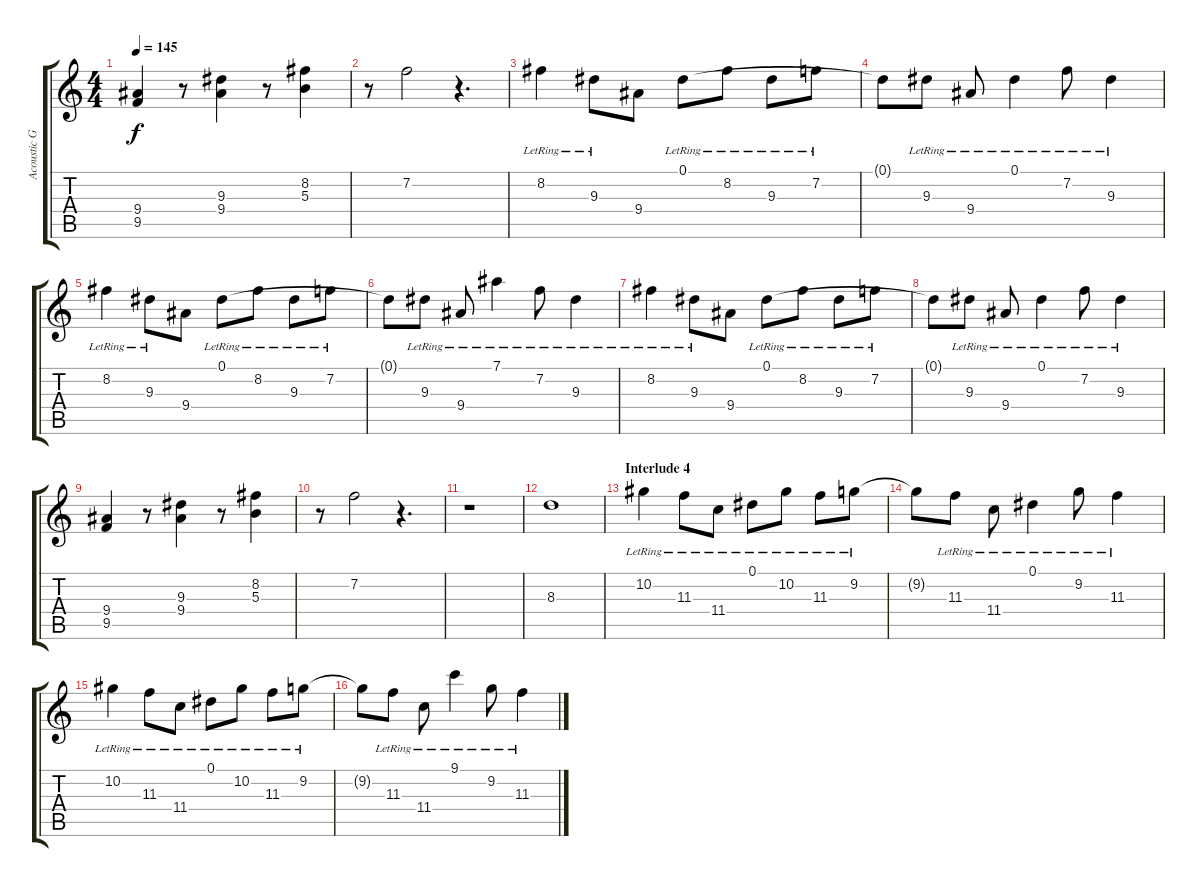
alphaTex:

\track ("Acoustic Guitar" "Acoustic G") {instrument acousticguitarsteel}
\staff {score tabs}
\tuning (Eb4 Bb3 Gb3 Db3 Ab2 Eb2) {hide}
\ts (4 4)
\tempo 145
\clef g2
\ks c
(9.4 9.5).4{dy f} r.8 (9.3 9.4).4 r.8 (8.2 5.3).4 |
r.8 7.2.2 r.4{d} |
8.2{lr}.4 9.3{lr}.8 9.4.8 0.1{lr}.8 8.2{lr}.8 9.3{lr}.8 7.2{lr}.8 |
0.1{t}.8 9.3{lr}.8 9.4{lr}.8 0.1{lr}.4 7.2{lr}.8 9.3{lr}.4 |
8.2{lr}.4 9.3{lr}.8 9.4.8 0.1{lr}.8 8.2{lr}.8 9.3{lr}.8 7.2{lr}.8 |
0.1{t}.8 9.3{lr}.8 9.4{lr}.8 7.1{lr}.4 7.2{lr}.8 9.3{lr}.4 |
8.2{lr}.4 9.3{lr}.8 9.4.8 0.1{lr}.8 8.2{lr}.8 9.3{lr}.8 7.2{lr}.8 |
0.1{t}.8 9.3{lr}.8 9.4{lr}.8 0.1{lr}.4 7.2{lr}.8 9.3{lr}.4 |
(9.4 9.5).4 r.8 (9.3 9.4).4 r.8 (8.2 5.3).4 |
r.8 7.2.2 r.4{d} |
r.1 |
8.3.1 |
\section ("" "Interlude 4")
10.2{lr}.4 11.3{lr}.8 11.4{lr}.8 0.1{lr}.8 10.2{lr}.8 11.3{lr}.8 9.2{lr}.8 |
9.2{t}.8 11.3{lr}.8 11.4{lr}.8 0.1{lr}.4 9.2{lr}.8 11.3{lr}.4 |
10.2{lr}.4 11.3{lr}.8 11.4{lr}.8 0.1{lr}.8 10.2{lr}.8 11.3{lr}.8 9.2{lr}.8 |
9.2{t}.8 11.3{lr}.8 11.4{lr}.8 9.1{lr}.4 9.2{lr}.8 11.3{lr}.4
